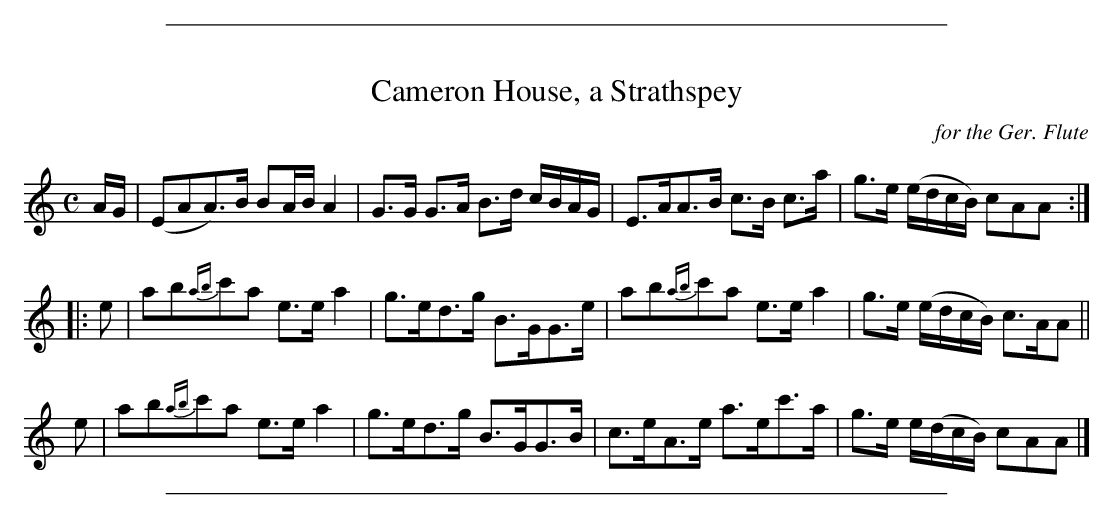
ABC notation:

X:1
T: Cameron House, a Strathspey
C: for the Ger. Flute
M: C
L: 1/8
K: Am
A/G/ | (EAA)>B BA/B/A2 | G>G G>A B>d c/B/A/G/ | E>AA>B c>B c>a | g>e (e/d/c/B/) cAA ::
e | ab{ab}c'a e>ea2 | g>ed>g B>GG>e | ab{ab}c'a e>ea2 | g>e (e/d/c/B/) c>AA ||
e | ab{ab}c'a e>e a2 | g>ed>g B>GG>B | c>eA>e a>ec'>a | g>e e/(d/c/B/) cAA |]
